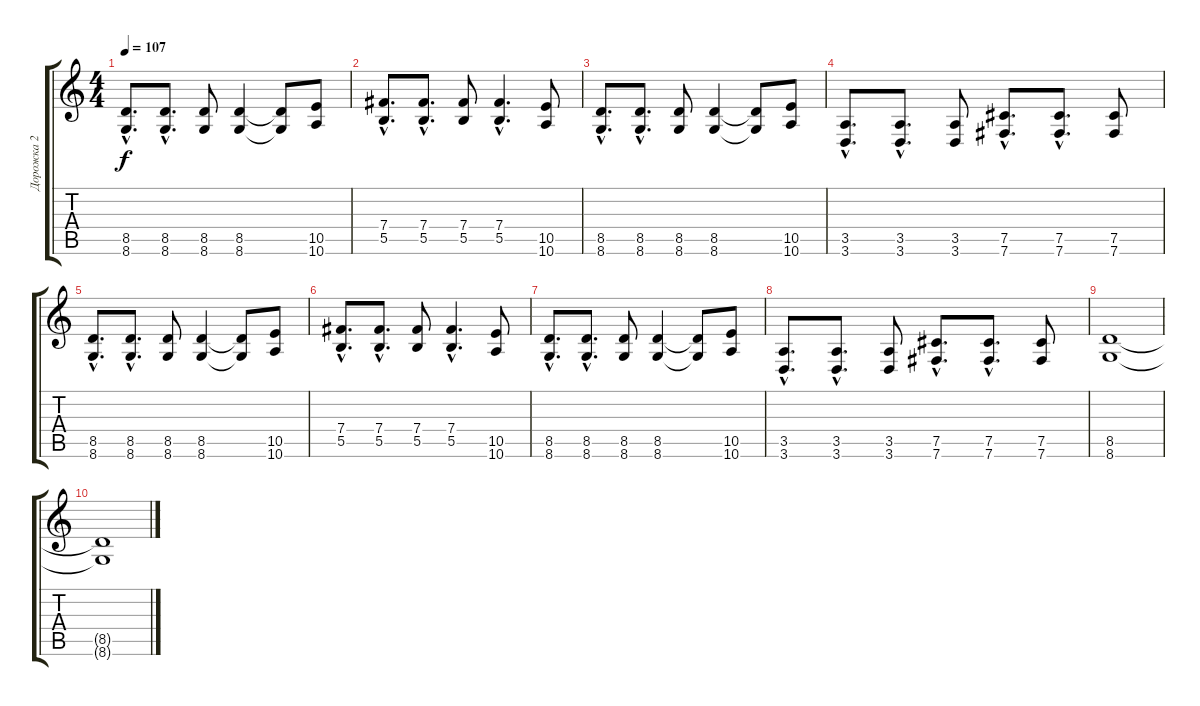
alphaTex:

\track ("Дорожка 2" "Дорожка 2") {instrument distortionguitar}
\staff {score tabs}
\tuning (Db4 Ab3 E3 B2 Gb2 B1) {hide}
\ts (4 4)
\tempo 107
\clef g2
\ks c
(8.5{hac} 8.6{hac}).8{d dy f} (8.5{hac} 8.6{hac}).8{d} (8.5 8.6).8 (8.5 8.6).4 (8.5{t} 8.6{t}).8 (10.5 10.6).8 |
(7.4{hac} 5.5{hac}).8{d} (7.4{hac} 5.5{hac}).8{d} (7.4 5.5).8 (7.4{hac} 5.5{hac}).4{d} (10.5 10.6).8 |
(8.5{hac} 8.6{hac}).8{d} (8.5{hac} 8.6{hac}).8{d} (8.5 8.6).8 (8.5 8.6).4 (8.5{t} 8.6{t}).8 (10.5 10.6).8 |
(3.5{hac} 3.6{hac}).8{d} (3.5{hac} 3.6{hac}).8{d} (3.5 3.6).8 (7.5{hac} 7.6{hac}).8{d} (7.5{hac} 7.6{hac}).8{d} (7.5 7.6).8 |
(8.5{hac} 8.6{hac}).8{d} (8.5{hac} 8.6{hac}).8{d} (8.5 8.6).8 (8.5 8.6).4 (8.5{t} 8.6{t}).8 (10.5 10.6).8 |
(7.4{hac} 5.5{hac}).8{d} (7.4{hac} 5.5{hac}).8{d} (7.4 5.5).8 (7.4{hac} 5.5{hac}).4{d} (10.5 10.6).8 |
(8.5{hac} 8.6{hac}).8{d} (8.5{hac} 8.6{hac}).8{d} (8.5 8.6).8 (8.5 8.6).4 (8.5{t} 8.6{t}).8 (10.5 10.6).8 |
(3.5{hac} 3.6{hac}).8{d} (3.5{hac} 3.6{hac}).8{d} (3.5 3.6).8 (7.5{hac} 7.6{hac}).8{d} (7.5{hac} 7.6{hac}).8{d} (7.5 7.6).8 |
(8.5 8.6).1 |
(8.5{t} 8.6{t}).1
